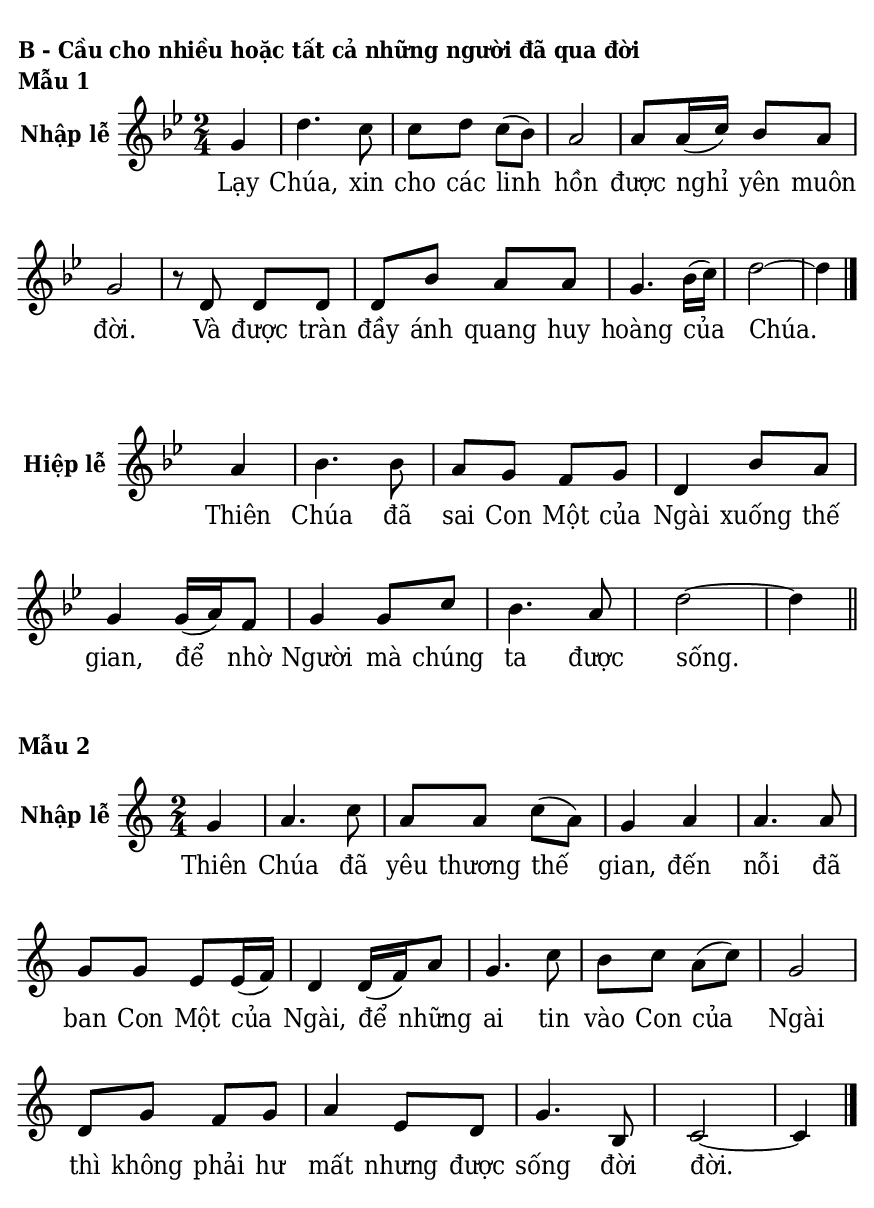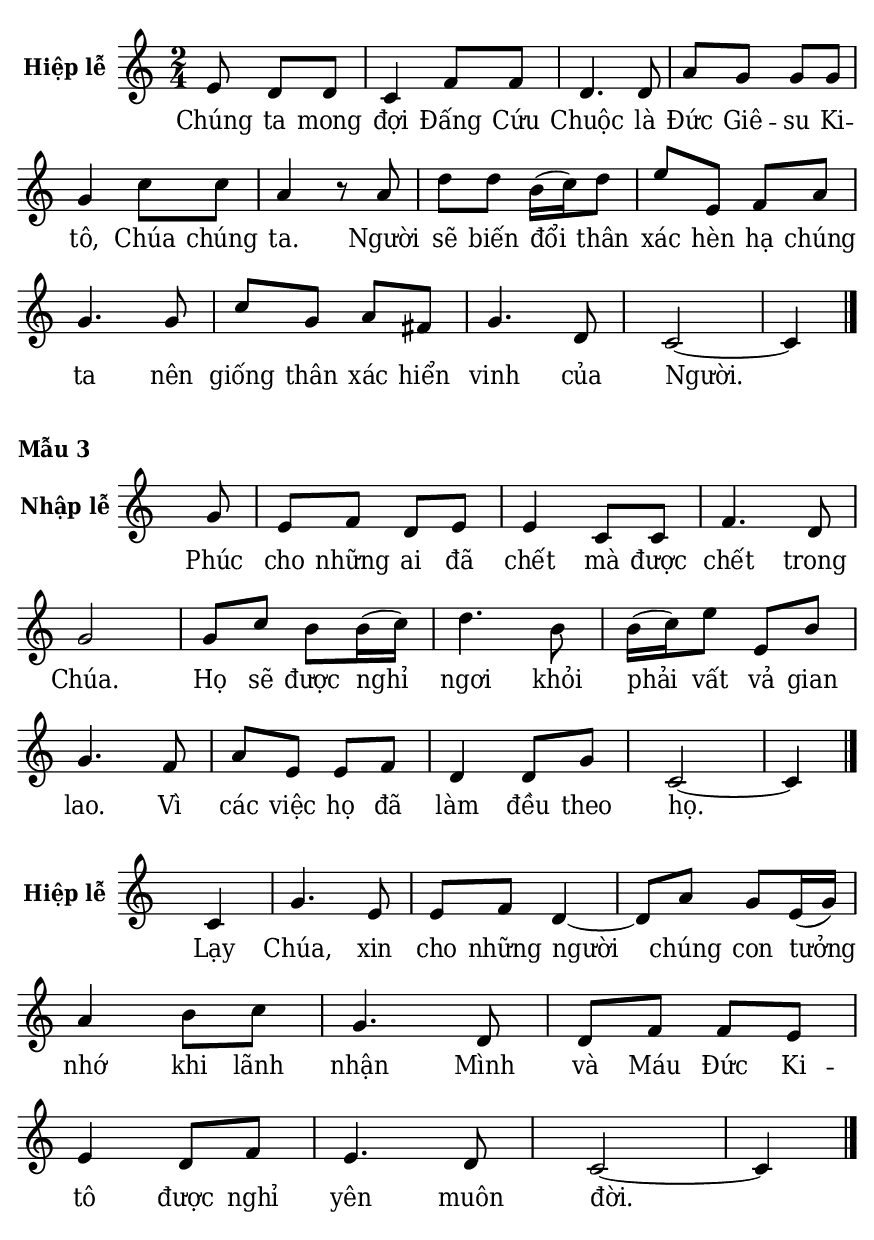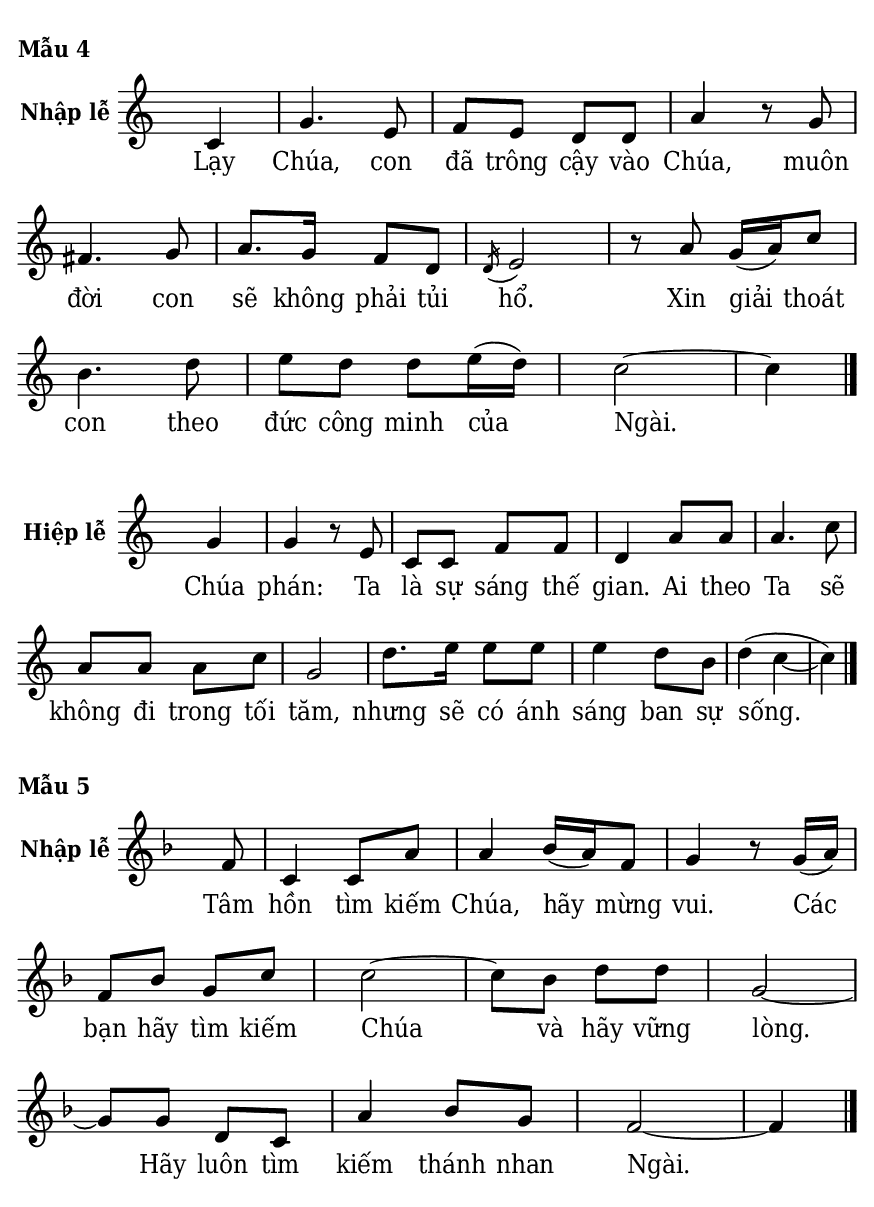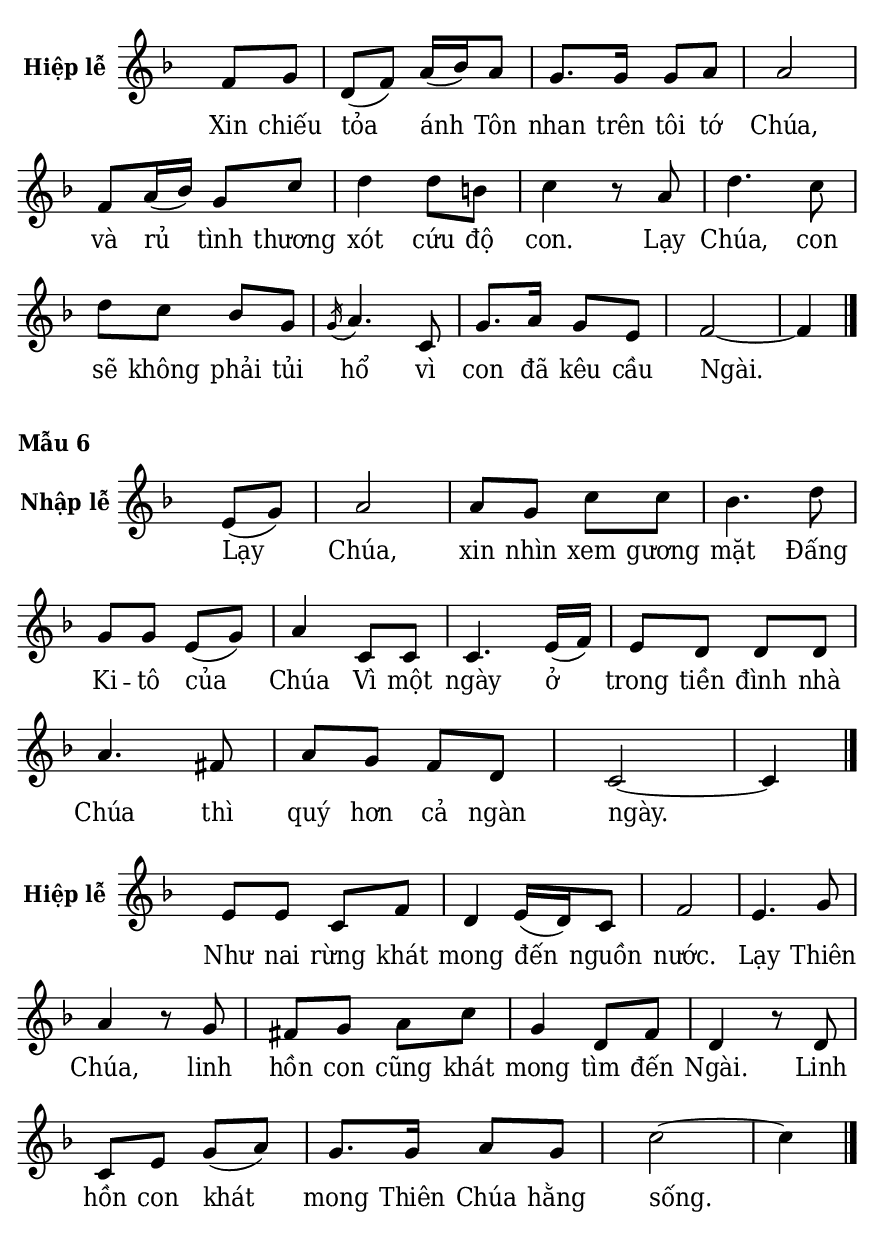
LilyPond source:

% Cài đặt chung
\version "2.22.1"
\include "english.ly"

\header {
  %title = "Thánh Lễ"
  %subtitle = "Ca Nhập Lễ và Hiệp Lễ"
  %subsubtitle = \markup { \huge "I. Lễ an táng" }
  %composer = "Lm. Kim Long"
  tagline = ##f
}

% Nhạc
nhacMauMot = \relative c'' {
  \key bf \major
  \time 2/4
  \partial 4 g4 |
  d'4. c8 |
  c d c (bf) |
  a2 |
  a8 a16 (c) bf8 a |
  g2 |
  r8 d d d |
  d bf' a a |
  g4. bf16 (c) |
  d2 ~ |
  d4 \bar "|."
}

nhacMauHai = \relative c'' {
  \key bf \major
  \time 2/4
  \partial 4 a4 |
  bf4. bf8 |
  a g f g |
  d4 bf'8 a |
  g4 g16 (a) f8 |
  g4 g8 c |
  bf4. a8 |
  d2 ~ |
  d4 \bar "||"
}

nhacMauBa = \relative c'' {
  \key c \major
  \time 2/4
  \partial 4 g4 |
  a4. c8 |
  a a c (a) |
  g4 a |
  a4. a8 |
  g g e e16 (f) |
  d4 d16 (f) a8 |
  g4. c8 |
  b c a (c) |
  g2 |
  d8 g f g |
  a4 e8 d |
  g4. b,8 |
  c2 ~ |
  c4 \bar "|."
}

nhacMauBon = \relative c' {
  \key c \major
  \time 2/4
  \partial 4. e8 d d |
  c4 f8 f |
  d4. d8 |
  a' g g g |
  g4 c8 c |
  a4 r8 a |
  d d b16 (c) d8 |
  e e, f a |
  g4. g8 |
  c g a fs |
  g4. d8 |
  c2 ~ |
  c4 \bar "|."
}

nhacMauNam = \relative c'' {
  \key c \major
  \time 2/4
  \partial 8 g8 |
  e f d e |
  e4 c8 c |
  f4. d8 |
  g2 |
  g8 c b b16 (c) |
  d4. b8 |
  b16 (c) e8 e, b' |
  g4. f8 |
  a e e f |
  d4 d8 g |
  c,2 ~ |
  c4 \bar "|."
}

nhacMauSau = \relative c' {
  \key c \major
  \time 2/4
  \partial 4 c4 |
  g'4. e8 |
  e f d4 ~ |
  d8 a' g e16 (g) |
  a4 b8 c |
  g4. d8 |
  d f f e |
  e4 d8 f |
  e4. d8 |
  c2 ~ |
  c4 \bar "|."
}

nhacMauBay = \relative c' {
  \key c \major
  \time 2/4
  \partial 4 c4 |
  g'4. e8 |
  f e d d |
  a'4 r8 g |
  fs4. g8 |
  a8. g16 f8 d |
  \slashedGrace { d16 ( } e2) |
  r8 a g16 (a) c8 |
  b4. d8 |
  e d d e16 (d) |
  c2 ~ |
  c4 \bar "|."
}

nhacMauTam = \relative c'' {
  \key c \major
  \time 2/4
  \partial 4 g4 |
  g r8 e |
  c c f f |
  d4 a'8 a |
  a4. c8 |
  a a a c |
  g2 |
  d'8. e16 e8 e |
  e4 d8 b |
  d4 (c _~ |
  c) \bar "|."
}

nhacMauChin = \relative c' {
  \key f \major
  \time 2/4
  \partial 8 f8 |
  c4 c8 a' |
  a4 bf16 (a) f8 |
  g4 r8 g16 (a) |
  f8 bf g c |
  c2 ~ |
  c8 bf d d |
  g,2 ~ |
  g8 g d c |
  a'4 bf8 g |
  f2 ~ |
  f4 \bar "|."
}

nhacMauMuoi = \relative c' {
  \key f \major
  \time 2/4
  \partial 4 f8 g |
  d (f) a16 (bf) a8 |
  g8. g16 g8 a |
  a2 |
  f8 a16 (bf) g8 c |
  d4 d8 b! |
  c4 r8 a |
  d4. c8 |
  d c bf g |
  \slashedGrace { g16 ( } a4.) c,8 |
  g'8. a16 g8 e |
  f2 ~ |
  f4 \bar "|."
}

nhacMauMuoiMot = \relative c' {
  \key f \major
  \time 2/4
  \partial 4 e8 (g) |
  a2 |
  a8 g c c |
  bf4. d8 |
  g, g e (g) |
  a4 c,8 c |
  c4. e16 (f) |
  e8 d d d |
  a'4. fs8 |
  a g f d |
  c2 ~ |
  c4 \bar "|."
}

nhacMauMuoiHai = \relative c' {
  \key f \major
  \time 2/4
  e8 e c f |
  d4 e16 (d) c8 |
  f2 |
  e4. g8 |
  a4 r8 g |
  fs g a c |
  g4 d8 f |
  d4 r8 d |
  c e g (a) |
  g8. g16 a8 g |
  c2 ~ |
  c4 \bar "|."
}

% Lời
loiMauMot = \lyricmode {
  Lạy Chúa, xin cho các linh hồn được nghỉ yên muôn đời.
  Và được tràn đầy ánh quang huy hoàng của Chúa.
}

loiMauHai = \lyricmode {
  Thiên Chúa đã sai Con Một của Ngài xuống thế gian,
  để nhờ Người mà chúng ta được sống.
}

loiMauBa = \lyricmode {
  Thiên Chúa đã yêu thương thế gian,
  đến nỗi đã ban Con Một của Ngài,
  để những ai tin vào Con của Ngài
  thì không phải hư mất
  nhưng được sống đời đời.
}

loiMauBon = \lyricmode {
  Chúng ta mong đợi Đấng Cứu Chuộc
  là Đức Giê -- su Ki -- tô, Chúa chúng ta.
  Người sẽ biến đổi thân xác hèn hạ chúng ta
  nên giống thân xác hiển vinh của Người.
}

loiMauNam = \lyricmode {
  Phúc cho những ai đã chết mà được chết trong Chúa.
  Họ sẽ được nghỉ ngơi khỏi phải vất vả gian lao.
  Vì các việc họ đã làm đều theo họ.
}

loiMauSau = \lyricmode {
  Lạy Chúa, xin cho những người chúng con tưởng nhớ
  khi lãnh nhận Mình và Máu Đức Ki -- tô
  được nghỉ yên muôn đời.
}

loiMauBay = \lyricmode {
  Lạy Chúa, con đã trông cậy vào Chúa,
  muôn đời con sẽ không phải tủi hổ.
  Xin giải thoát con theo đức công minh của Ngài.
}

loiMauTam = \lyricmode {
  Chúa phán:
  Ta là sự sáng thế gian.
  Ai theo Ta sẽ không đi trong tối tăm,
  nhưng sẽ có ánh sáng ban sự sống.
}

loiMauChin = \lyricmode {
  Tâm hồn tìm kiếm Chúa, hãy mừng vui.
  Các bạn hãy tìm kiếm Chúa và hãy vững lòng.
  Hãy luôn tìm kiếm thánh nhan Ngài.
}

loiMauMuoi = \lyricmode {
  Xin chiếu tỏa ánh Tôn nhan trên tôi tớ Chúa,
  và rủ tình thương xót cứu độ con.
  Lạy Chúa, con sẽ không phải tủi hổ
  vì con đã kêu cầu Ngài.
}

loiMauMuoiMot = \lyricmode {
  Lạy Chúa, xin nhìn xem gương mặt Đấng Ki -- tô của Chúa
  Vì một ngày ở trong tiền đình nhà Chúa
  thì quý hơn cả ngàn ngày.
}

loiMauMuoiHai = \lyricmode {
  Như nai rừng khát mong đến nguồn nước.
  Lạy Thiên Chúa, linh hồn con cũng khát mong tìm đến Ngài.
  Linh hồn con khát mong Thiên Chúa hằng sống.
}

% Dàn trang
\paper {
  #(set-paper-size "a5")
  top-margin = 3\mm
  bottom-margin = 3\mm
  left-margin = 3\mm
  right-margin = 3\mm
  indent = #0
  #(define fonts
	 (make-pango-font-tree "Deja Vu Serif Condensed"
	 		       "Deja Vu Serif Condensed"
			       "Deja Vu Serif Condensed"
			       (/ 20 20)))
  print-page-number = ##f
}

\markup {
  \vspace #2
  \column {
    \left-align {
      \line {
        \bold "B - Cầu cho nhiều hoặc tất cả những người đã qua đời"
      }
      \line {
        \bold "Mẫu 1"
      }
    }
  }
}

\score {
  <<
    \new Staff \with {
      instrumentName = \markup { \bold "Nhập lễ" }} <<
        \clef treble
        \new Voice = beSop {
          \nhacMauMot
        }
      \new Lyrics \lyricsto beSop \loiMauMot
    >>
  >>
  \layout {
    indent = 17
    \override Lyrics.LyricSpace.minimum-distance = #1
    \override Score.BarNumber.break-visibility = ##(#f #f #f)
    \override Score.SpacingSpanner.uniform-stretching = ##t
    ragged-last = ##f
  }
}

\score {
  <<
    \new Staff\with {
      instrumentName = \markup { \bold "Hiệp lễ" }} <<
        \clef treble
        \new Voice = beSop {
          \nhacMauHai
        }
      \new Lyrics \lyricsto beSop \loiMauHai
    >>
  >>
  \layout {
    indent = 17
    \override Staff.TimeSignature.transparent = ##t
    \override Lyrics.LyricSpace.minimum-distance = #1
    \override Score.BarNumber.break-visibility = ##(#f #f #f)
    \override Score.SpacingSpanner.uniform-stretching = ##t
    ragged-last = ##f
  }
}

\markup {
  \vspace #2
  \line {
    \bold "Mẫu 2"
  }
}

\score {
  <<
    \new Staff \with {
      instrumentName = \markup { \bold "Nhập lễ" }}<<
        \clef treble
        \new Voice = beSop {
          \nhacMauBa
        }
      \new Lyrics \lyricsto beSop \loiMauBa
    >>
  >>
  \layout {
    indent = 17
    \override Lyrics.LyricSpace.minimum-distance = #1
    \override Score.BarNumber.break-visibility = ##(#f #f #f)
    \override Score.SpacingSpanner.uniform-stretching = ##t
    ragged-last = ##f
  }
}

\pageBreak

\score {
  <<
    \new Staff \with {
      instrumentName = \markup { \bold "Hiệp lễ" }} <<
        \clef treble
        \new Voice = beSop {
          \nhacMauBon
        }
      \new Lyrics \lyricsto beSop \loiMauBon
    >>
  >>
  \layout {
    indent = 17
    \override Lyrics.LyricSpace.minimum-distance = #1
    \override LyricHyphen.minimum-distance = #2
    \override Score.BarNumber.break-visibility = ##(#f #f #f)
    \override Score.SpacingSpanner.uniform-stretching = ##t
    ragged-last = ##f
  }
}

\markup {
  \vspace #2
  \line {
    \bold "Mẫu 3"
  }
}

\score {
  <<
    \new Staff \with {
      instrumentName = \markup { \bold "Nhập lễ" }} <<
        \clef treble
        \new Voice = beSop {
          \nhacMauNam
        }
      \new Lyrics \lyricsto beSop \loiMauNam
    >>
  >>
  \layout {
    indent = 17
    \override Staff.TimeSignature.transparent = ##t
    \override Lyrics.LyricSpace.minimum-distance = #1
    \override Score.BarNumber.break-visibility = ##(#f #f #f)
    \override Score.SpacingSpanner.uniform-stretching = ##t
    ragged-last = ##f
  }
}

\score {
  <<
    \new Staff \with {
      instrumentName = \markup { \bold "Hiệp lễ" }} <<
        \clef treble
        \new Voice = beSop {
          \nhacMauSau
        }
      \new Lyrics \lyricsto beSop \loiMauSau
    >>
  >>
  \layout {
    indent = 17
    \override Staff.TimeSignature.transparent = ##t
    \override Lyrics.LyricSpace.minimum-distance = #1
    \override Score.BarNumber.break-visibility = ##(#f #f #f)
    \override Score.SpacingSpanner.uniform-stretching = ##t
    ragged-last = ##f
  }
}

\markup {
  \vspace #2
  \line {
    \bold "Mẫu 4"
  }
}

\score {
  <<
    \new Staff \with {
      instrumentName = \markup { \bold "Nhập lễ" }}<<
        \clef treble
        \new Voice = beSop {
          \nhacMauBay
        }
      \new Lyrics \lyricsto beSop \loiMauBay
    >>
  >>
  \layout {
    indent = 17
    \override Staff.TimeSignature.transparent = ##t
    \override Lyrics.LyricSpace.minimum-distance = #1
    \override Score.BarNumber.break-visibility = ##(#f #f #f)
    \override Score.SpacingSpanner.uniform-stretching = ##t
    ragged-last = ##f
  }
}

\score {
  <<
    \new Staff \with {
      instrumentName = \markup { \bold "Hiệp lễ" }}<<
        \clef treble
        \new Voice = beSop {
          \nhacMauTam
        }
      \new Lyrics \lyricsto beSop \loiMauTam
    >>
  >>
  \layout {
    indent = 17
    \override Staff.TimeSignature.transparent = ##t
    \override Lyrics.LyricSpace.minimum-distance = #1.2
    \override Score.BarNumber.break-visibility = ##(#f #f #f)
    \override Score.SpacingSpanner.uniform-stretching = ##t
    ragged-last = ##f
  }
}

\markup {
  \vspace #2
  \line {
    \bold "Mẫu 5"
  }
}

\score {
  <<
    \new Staff \with {
      instrumentName = \markup { \bold "Nhập lễ" }}<<
        \clef treble
        \new Voice = beSop {
          \nhacMauChin
        }
      \new Lyrics \lyricsto beSop \loiMauChin
    >>
  >>
  \layout {
    indent = 17
    \override Staff.TimeSignature.transparent = ##t
    \override Lyrics.LyricSpace.minimum-distance = #1
    \override Score.BarNumber.break-visibility = ##(#f #f #f)
    \override Score.SpacingSpanner.uniform-stretching = ##t
    ragged-last = ##f
  }
}

\score {
  <<
    \new Staff \with {
      instrumentName = \markup { \bold "Hiệp lễ" }}<<
        \clef treble
        \new Voice = beSop {
          \nhacMauMuoi
        }
      \new Lyrics \lyricsto beSop \loiMauMuoi
    >>
  >>
  \layout {
    indent = 17
    \override Staff.TimeSignature.transparent = ##t
    \override Lyrics.LyricSpace.minimum-distance = #1
    \override Score.BarNumber.break-visibility = ##(#f #f #f)
    \override Score.SpacingSpanner.uniform-stretching = ##t
    ragged-last = ##f
  }
}

\markup {
  \vspace #2
  \line {
    \bold "Mẫu 6"
  }
}

\score {
  <<
    \new Staff \with {
      instrumentName = \markup { \bold "Nhập lễ" }}<<
        \clef treble
        \new Voice = beSop {
          \nhacMauMuoiMot
        }
      \new Lyrics \lyricsto beSop \loiMauMuoiMot
    >>
  >>
  \layout {
    indent = 17
    \override Staff.TimeSignature.transparent = ##t
    \override Lyrics.LyricSpace.minimum-distance = #1
    \override Score.BarNumber.break-visibility = ##(#f #f #f)
    \override Score.SpacingSpanner.uniform-stretching = ##t
    ragged-last = ##f
  }
}

\score {
  <<
    \new Staff \with {
      instrumentName = \markup { \bold "Hiệp lễ" }}<<
        \clef treble
        \new Voice = beSop {
          \nhacMauMuoiHai
        }
      \new Lyrics \lyricsto beSop \loiMauMuoiHai
    >>
  >>
  \layout {
    indent = 17
    \override Staff.TimeSignature.transparent = ##t
    \override Lyrics.LyricSpace.minimum-distance = #1
    \override Score.BarNumber.break-visibility = ##(#f #f #f)
    \override Score.SpacingSpanner.uniform-stretching = ##t
    ragged-last = ##f
  }
}
